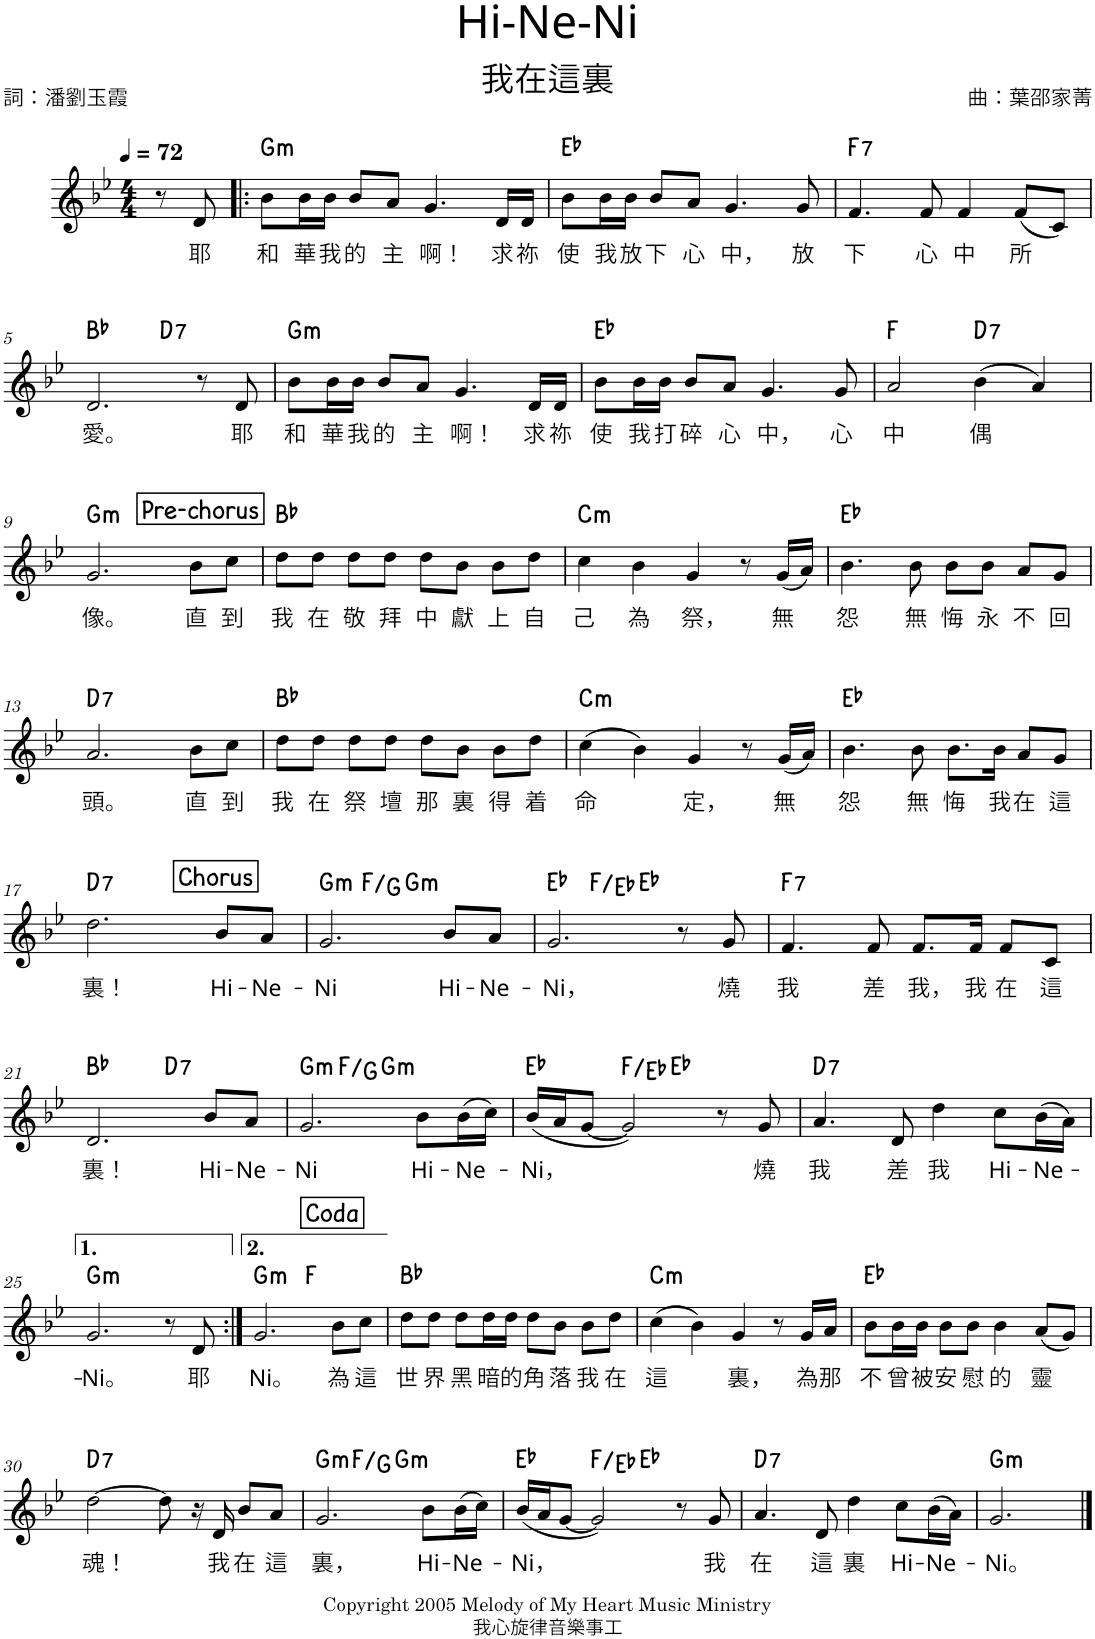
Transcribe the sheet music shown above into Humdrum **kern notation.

**kern	**text	**harte
*part1	*part1	*part1
*staff1	*staff1	*
*I"Piano	*	*
*I'Pno.	*	*
*clefG2	*	*
*k[b-e-]	*	*
*M4/4	*	*
*MM72	*	*
=1	=1	=1
8r	.	.
!	!LO:LY:b	!
8d/	耶	.
=2!|:	=2!|:	=2!|:
!	!LO:LY:b	!LO:H:kt=m
8b-\L	和	G:min
!	!LO:LY:b	!
16b-\L	華	.
!	!LO:LY:b	!
16b-\JJ	我	.
!	!LO:LY:b	!
8b-/L	的	.
!	!LO:LY:b	!
8a/J	主	.
!	!LO:LY:b	!
4.g/	啊！	.
!	!LO:LY:b	!
16d/LL	求	.
!	!LO:LY:b	!
16d/JJ	祢	.
=3	=3	=3
!	!LO:LY:b	!
8b-\L	使	Eb:maj
!	!LO:LY:b	!
16b-\L	我	.
!	!LO:LY:b	!
16b-\JJ	放	.
!	!LO:LY:b	!
8b-/L	下	.
!	!LO:LY:b	!
8a/J	心	.
!	!LO:LY:b	!
4.g/	中，	.
!	!LO:LY:b	!
8g/	放	.
=4	=4	=4
!	!LO:LY:b	!LO:H:kt=7
4.f/	下	F:7
!	!LO:LY:b	!
8f/	心	.
!	!LO:LY:b	!
4f/	中	.
!	!LO:LY:b	!
(8f/L	所	.
8c/J)	.	.
!!LO:LB:g=z
=5	=5	=5
!	!LO:LY:b	!
*^	*	*
2.d/	2ryy	愛。	Bb:maj
!	!	!	!LO:H:kt=7
.	2ryy	.	D:7
8r	.	.	.
!	!	!LO:LY:b	!
8d/	.	耶	.
=6	=6	=6	=6
!	!	!LO:LY:b	!LO:H:kt=m
*v	*v	*	*
8b-\L	和	G:min
!	!LO:LY:b	!
16b-\L	華	.
!	!LO:LY:b	!
16b-\JJ	我	.
!	!LO:LY:b	!
8b-/L	的	.
!	!LO:LY:b	!
8a/J	主	.
!	!LO:LY:b	!
4.g/	啊！	.
!	!LO:LY:b	!
16d/LL	求	.
!	!LO:LY:b	!
16d/JJ	祢	.
=7	=7	=7
!	!LO:LY:b	!
8b-\L	使	Eb:maj
!	!LO:LY:b	!
16b-\L	我	.
!	!LO:LY:b	!
16b-\JJ	打	.
!	!LO:LY:b	!
8b-/L	碎	.
!	!LO:LY:b	!
8a/J	心	.
!	!LO:LY:b	!
4.g/	中，	.
!	!LO:LY:b	!
8g/	心	.
=8	=8	=8
!	!LO:LY:b	!
2a/	中	F:maj
!	!LO:LY:b	!LO:H:kt=7
(4b-\	偶	D:7
4a/)	.	.
!!LO:LB:g=z
!!LO:REH:place=s1:a:B:cj:fs=14:t=Pre-chorus:qo=3
=9	=9	=9
!	!LO:LY:b	!LO:H:kt=m
2.g/	像。	G:min
!	!LO:LY:b	!
8b-\L	直	.
!	!LO:LY:b	!
8cc\J	到	.
=10	=10	=10
!	!LO:LY:b	!
8dd\L	我	Bb:maj
!	!LO:LY:b	!
8dd\J	在	.
!	!LO:LY:b	!
8dd\L	敬	.
!	!LO:LY:b	!
8dd\J	拜	.
!	!LO:LY:b	!
8dd\L	中	.
!	!LO:LY:b	!
8b-\J	獻	.
!	!LO:LY:b	!
8b-\L	上	.
!	!LO:LY:b	!
8dd\J	自	.
=11	=11	=11
!	!LO:LY:b	!LO:H:kt=m
4cc\	己	C:min
!	!LO:LY:b	!
4b-\	為	.
!	!LO:LY:b	!
4g/	祭，	.
8r	.	.
!	!LO:LY:b	!
(16g/LL	無	.
16a/JJ)	.	.
=12	=12	=12
!	!LO:LY:b	!
4.b-\	怨	Eb:maj
!	!LO:LY:b	!
8b-\	無	.
!	!LO:LY:b	!
8b-\L	悔	.
!	!LO:LY:b	!
8b-\J	永	.
!	!LO:LY:b	!
8a/L	不	.
!	!LO:LY:b	!
8g/J	回	.
!!LO:LB:g=z
=13	=13	=13
!	!LO:LY:b	!LO:H:kt=7
2.a/	頭。	D:7
!	!LO:LY:b	!
8b-\L	直	.
!	!LO:LY:b	!
8cc\J	到	.
=14	=14	=14
!	!LO:LY:b	!
8dd\L	我	Bb:maj
!	!LO:LY:b	!
8dd\J	在	.
!	!LO:LY:b	!
8dd\L	祭	.
!	!LO:LY:b	!
8dd\J	壇	.
!	!LO:LY:b	!
8dd\L	那	.
!	!LO:LY:b	!
8b-\J	裏	.
!	!LO:LY:b	!
8b-\L	得	.
!	!LO:LY:b	!
8dd\J	着	.
=15	=15	=15
!	!LO:LY:b	!LO:H:kt=m
(4cc\	命	C:min
4b-\)	.	.
!	!LO:LY:b	!
4g/	定，	.
8r	.	.
!	!LO:LY:b	!
(16g/LL	無	.
16a/JJ)	.	.
=16	=16	=16
!	!LO:LY:b	!
4.b-\	怨	Eb:maj
!	!LO:LY:b	!
8b-\	無	.
!	!LO:LY:b	!
8.b-\L	悔	.
!	!LO:LY:b	!
16b-\Jk	我	.
!	!LO:LY:b	!
8a/L	在	.
!	!LO:LY:b	!
8g/J	這	.
!!LO:LB:g=z
!!LO:REH:place=s1:a:B:cj:fs=14:t=Chorus:qo=3
=17	=17	=17
!	!LO:LY:b	!LO:H:kt=7
2.dd\	裏！	D:7
!	!LO:LY:b	!
8b-/L	Hi-	.
!	!LO:LY:b	!
8a/J	-Ne-	.
=18	=18	=18
!	!LO:LY:b	!LO:H:kt=m
*^	*	*
*	*^	*	*
2.g/	4ryy	2ryy	-Ni	G:min
.	2.ryy	.	.	F:maj/2
!	!	!	!	!LO:H:kt=m
.	.	2ryy	.	G:min
!	!	!	!LO:LY:b	!
8b-/L	.	.	Hi-	.
!	!	!	!LO:LY:b	!
8a/J	.	.	-Ne-	.
=19	=19	=19	=19	=19
!	!	!	!LO:LY:b	!
2.g/	4ryy	2ryy	-Ni，	Eb:maj
.	2.ryy	.	.	F:maj/b7
.	.	2ryy	.	Eb:maj
8r	.	.	.	.
!	!	!	!LO:LY:b	!
8g/	.	.	燒	.
=20	=20	=20	=20	=20
!	!	!	!LO:LY:b	!LO:H:kt=7
*v	*v	*v	*	*
4.f/	我	F:7
!	!LO:LY:b	!
8f/	差	.
!	!LO:LY:b	!
8.f/L	我，	.
!	!LO:LY:b	!
16f/Jk	我	.
!	!LO:LY:b	!
8f/L	在	.
!	!LO:LY:b	!
8c/J	這	.
!!LO:LB:g=z
=21	=21	=21
!	!LO:LY:b	!
*^	*	*
2.d/	2ryy	裏！	Bb:maj
!	!	!	!LO:H:kt=7
.	2ryy	.	D:7
!	!	!LO:LY:b	!
8b-/L	.	Hi-	.
!	!	!LO:LY:b	!
8a/J	.	-Ne-	.
=22	=22	=22	=22
!	!	!LO:LY:b	!LO:H:kt=m
*	*^	*	*
2.g/	4ryy	2ryy	-Ni	G:min
.	2.ryy	.	.	F:maj/2
!	!	!	!	!LO:H:kt=m
.	.	2ryy	.	G:min
!	!	!	!LO:LY:b	!
8b-\L	.	.	Hi-	.
!	!	!	!LO:LY:b	!
(16b-\L	.	.	-Ne-	.
16cc\JJ)	.	.	.	.
=23	=23	=23	=23	=23
!	!	!	!LO:LY:b	!
*	*v	*v	*	*
(16b-/LL	2ryy	-Ni，	Eb:maj
16a/J	.	.	.
[8g/J	.	.	.
2g/])	.	.	F:maj/b7
.	2ryy	.	Eb:maj
8r	.	.	.
!	!	!LO:LY:b	!
8g/	.	燒	.
=24	=24	=24	=24
!	!	!LO:LY:b	!LO:H:kt=7
*v	*v	*	*
4.a/	我	D:7
!	!LO:LY:b	!
8d/	差	.
!	!LO:LY:b	!
4dd\	我	.
!	!LO:LY:b	!
8cc\L	Hi-	.
!	!LO:LY:b	!
(16b-\L	-Ne-	.
16a\JJ)	.	.
!!LO:LB:g=z
=25	=25	=25
!	!LO:LY:b	!LO:H:kt=m
2.g/	-Ni。	G:min
8r	.	.
!	!LO:LY:b	!
8d/	耶	.
!!LO:REH:place=s1:a:B:cj:fs=14:t=Coda:qo=3
=26:|!	=26:|!	=26:|!
!	!LO:LY:b	!LO:H:kt=m
*^	*	*
2.g/	2ryy	Ni。	G:min
.	2ryy	.	F:maj
!	!	!LO:LY:b	!
8b-\L	.	為	.
!	!	!LO:LY:b	!
8cc\J	.	這	.
=27	=27	=27	=27
!	!	!LO:LY:b	!
*v	*v	*	*
8dd\L	世	Bb:maj
!	!LO:LY:b	!
8dd\J	界	.
!	!LO:LY:b	!
8dd\L	黑	.
!	!LO:LY:b	!
16dd\L	暗	.
!	!LO:LY:b	!
16dd\JJ	的	.
!	!LO:LY:b	!
8dd\L	角	.
!	!LO:LY:b	!
8b-\J	落	.
!	!LO:LY:b	!
8b-\L	我	.
!	!LO:LY:b	!
8dd\J	在	.
=28	=28	=28
!	!LO:LY:b	!LO:H:kt=m
(4cc\	這	C:min
4b-\)	.	.
!	!LO:LY:b	!
4g/	裏，	.
8r	.	.
!	!LO:LY:b	!
16g/LL	為	.
!	!LO:LY:b	!
16a/JJ	那	.
=29	=29	=29
!	!LO:LY:b	!
8b-\L	不	Eb:maj
!	!LO:LY:b	!
16b-\L	曾	.
!	!LO:LY:b	!
16b-\JJ	被	.
!	!LO:LY:b	!
8b-\L	安	.
!	!LO:LY:b	!
8b-\J	慰	.
!	!LO:LY:b	!
4b-\	的	.
!	!LO:LY:b	!
(8a/L	靈	.
8g/J)	.	.
!!LO:LB:g=z
=30	=30	=30
!	!LO:LY:b	!LO:H:kt=7
[2dd\	魂！	D:7
8dd\]	.	.
16r	.	.
!	!LO:LY:b	!
16d/	我	.
!	!LO:LY:b	!
8b-/L	在	.
!	!LO:LY:b	!
8a/J	這	.
=31	=31	=31
!	!LO:LY:b	!LO:H:kt=m
*^	*	*
*	*^	*	*
2.g/	4ryy	2ryy	裏，	G:min
.	2.ryy	.	.	F:maj/2
!	!	!	!	!LO:H:kt=m
.	.	2ryy	.	G:min
!	!	!	!LO:LY:b	!
8b-\L	.	.	Hi-	.
!	!	!	!LO:LY:b	!
(16b-\L	.	.	-Ne-	.
16cc\JJ)	.	.	.	.
=32	=32	=32	=32	=32
!	!	!	!LO:LY:b	!
*	*v	*v	*	*
(16b-/LL	2ryy	-Ni，	Eb:maj
16a/J	.	.	.
[8g/J	.	.	.
2g/])	.	.	F:maj/b7
.	2ryy	.	Eb:maj
8r	.	.	.
!	!	!LO:LY:b	!
8g/	.	我	.
=33	=33	=33	=33
!	!	!LO:LY:b	!LO:H:kt=7
*v	*v	*	*
4.a/	在	D:7
!	!LO:LY:b	!
8d/	這	.
!	!LO:LY:b	!
4dd\	裏	.
!	!LO:LY:b	!
8cc\L	Hi-	.
!	!LO:LY:b	!
(16b-\L	-Ne-	.
16a\JJ)	.	.
=34	=34	=34
!	!LO:LY:b	!LO:H:kt=m
2.g/	-Ni。	G:min
==	==	==
*-	*-	*-
